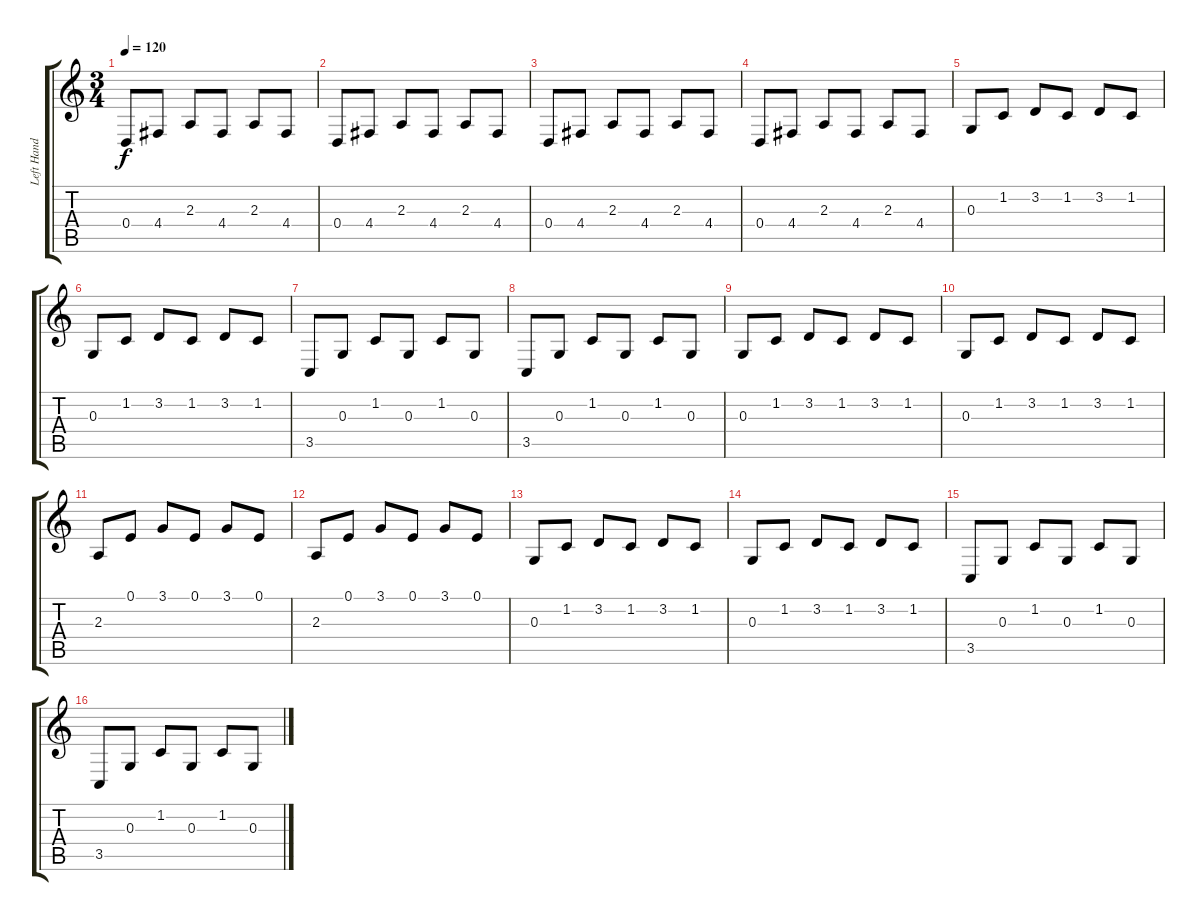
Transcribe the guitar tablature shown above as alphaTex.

\track ("Left Hand" "Left Hand") {instrument acousticgrandpiano}
\staff {score tabs}
\tuning (E4 B3 G3 D3 A2 E2) {hide}
\ts (3 4)
\tempo 120
\clef g2
\ks c
0.4.8{dy f} 4.4.8 2.3.8 4.4.8 2.3.8 4.4.8 |
0.4.8 4.4.8 2.3.8 4.4.8 2.3.8 4.4.8 |
0.4.8 4.4.8 2.3.8 4.4.8 2.3.8 4.4.8 |
0.4.8 4.4.8 2.3.8 4.4.8 2.3.8 4.4.8 |
0.3.8 1.2.8 3.2.8 1.2.8 3.2.8 1.2.8 |
0.3.8 1.2.8 3.2.8 1.2.8 3.2.8 1.2.8 |
3.5.8 0.3.8 1.2.8 0.3.8 1.2.8 0.3.8 |
3.5.8 0.3.8 1.2.8 0.3.8 1.2.8 0.3.8 |
0.3.8 1.2.8 3.2.8 1.2.8 3.2.8 1.2.8 |
0.3.8 1.2.8 3.2.8 1.2.8 3.2.8 1.2.8 |
2.3.8 0.1.8 3.1.8 0.1.8 3.1.8 0.1.8 |
2.3.8 0.1.8 3.1.8 0.1.8 3.1.8 0.1.8 |
0.3.8 1.2.8 3.2.8 1.2.8 3.2.8 1.2.8 |
0.3.8 1.2.8 3.2.8 1.2.8 3.2.8 1.2.8 |
3.5.8 0.3.8 1.2.8 0.3.8 1.2.8 0.3.8 |
3.5.8 0.3.8 1.2.8 0.3.8 1.2.8 0.3.8
